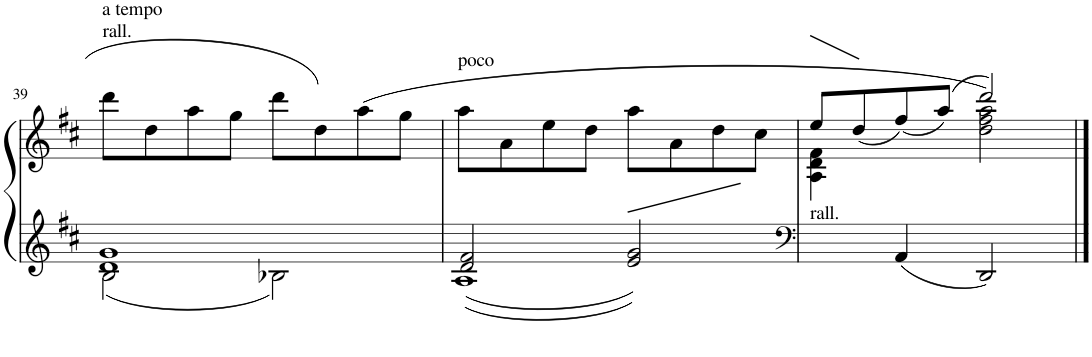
**kern	**kern
*part1	*part1
*staff2	*staff1
*I"Piano	*
*I'Pno	*
!!LO:PB:g=z
*clefG2	*clefG2
*k[f#c#]	*k[f#c#]
*M4/4	*M4/4
=39	=39
*^	*
!	!	!LO:TX:a:t=rall.
!	!	!LO:TX:a:t=a tempo
1d 1g	2B\	8ddd\L
.	.	8dd\
.	.	8aa\
.	.	8gg\J
.	2B-X\	8ddd\L
.	.	8dd\
.	.	(8aa\
.	.	8gg\J
=40	=40	=40
!	!	!LO:TX:a:t=poco
1A	2d/ 2f#/	8aa\L
.	.	8a\
.	.	8ee\
.	.	8dd\J
.	2e/ 2g/	8aa\L
.	.	8a\
.	.	8dd\
.	.	8cc#\J
=41	=41	=41
*clefF4	*	*
*	*	*^
*	*	*	*^
!LO:TX:a:t=rall.	!	!	!	!
4ryy	4ryy	8ee/L	2ryy	4A\ 4d\ 4f#\
.	.	(8dd/	.	.
4ryy	4AA/	(8ff#/)	.	2.ryy
.	.	(8aa/J)	.	.
2ryy	2DD/	2ddd/))	2dd\ 2ff#\ 2aa\	.
*v	*v	*	*	*
*	*v	*v	*v
==	==
*-	*-
